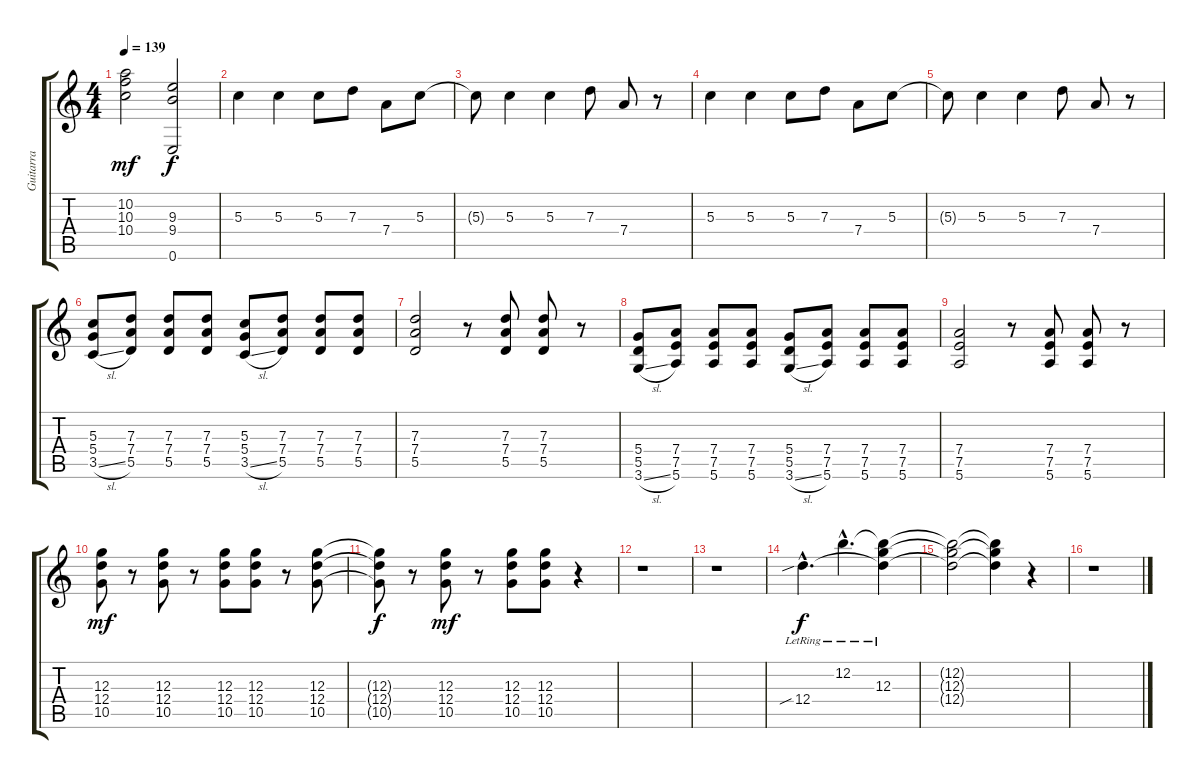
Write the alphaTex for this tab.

\track ("Guitarra" "Guitarra") {instrument overdrivenguitar}
\staff {score tabs}
\tuning (E4 B3 G3 D3 A2 E2) {hide}
\ts (4 4)
\tempo 139
\clef g2
\ks c
(10.2 10.3 10.4).2{dy mf} (9.3 9.4 0.6).2{dy f} |
5.3.4 5.3.4 5.3.8 7.3.8 7.4.8 5.3.8 |
5.3{t}.8 5.3.4 5.3.4 7.3.8 7.4.8 r.8 |
5.3.4 5.3.4 5.3.8 7.3.8 7.4.8 5.3.8 |
5.3{t}.8 5.3.4 5.3.4 7.3.8 7.4.8 r.8 |
(5.3 5.4 3.5{sl}).8 (7.3 7.4 5.5).8 (7.3 7.4 5.5).8 (7.3 7.4 5.5).8 (5.3 5.4 3.5{sl}).8 (7.3 7.4 5.5).8 (7.3 7.4 5.5).8 (7.3 7.4 5.5).8 |
(7.3 7.4 5.5).2 r.8 (7.3 7.4 5.5).8 (7.3 7.4 5.5).8 r.8 |
(5.4 5.5 3.6{sl}).8 (7.4 7.5 5.6).8 (7.4 7.5 5.6).8 (7.4 7.5 5.6).8 (5.4 5.5 3.6{sl}).8 (7.4 7.5 5.6).8 (7.4 7.5 5.6).8 (7.4 7.5 5.6).8 |
(7.4 7.5 5.6).2 r.8 (7.4 7.5 5.6).8 (7.4 7.5 5.6).8 r.8 |
(12.3 12.4 10.5).8{dy mf} r.8 (12.3 12.4 10.5).8 r.8 (12.3 12.4 10.5).8 (12.3 12.4 10.5).8 r.8 (12.3 12.4 10.5).8 |
(12.3{t} 12.4{t} 10.5{t}).8{dy f} r.8 (12.3 12.4 10.5).8{dy mf} r.8 (12.3 12.4 10.5).8 (12.3 12.4 10.5).8 r.4 |
r.1 |
r.1 |
12.4{sib hac lr}.4{d dy f} 12.2{hac lr}.4{d} (12.2{t} 12.3{lr} 12.4{t}).4 |
(12.2{t} 12.3{t} 12.4{t}).2 (12.2{t} 12.3{t} 12.4{t}).4 r.4 |
r.1
